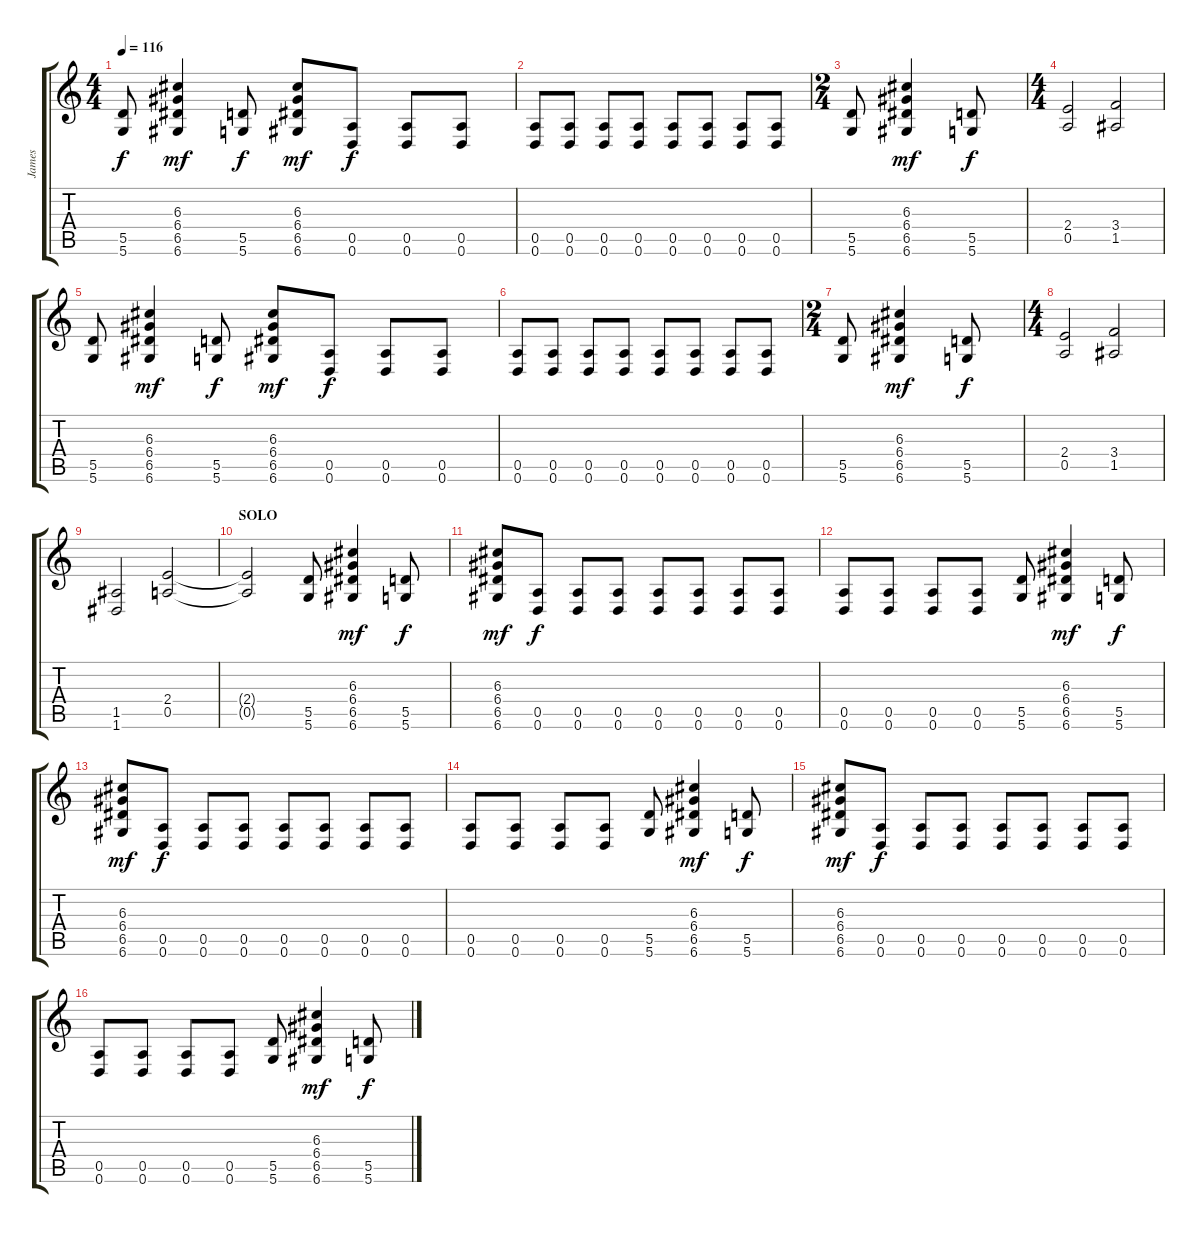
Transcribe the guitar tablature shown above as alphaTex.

\track ("James" "James") {instrument overdrivenguitar}
\staff {score tabs}
\tuning (E4 B3 G3 D3 A2 D2) {hide}
\ts (4 4)
\tempo 116
\clef g2
\ks c
(5.5 5.6).8{dy f} (6.3 6.4 6.5 6.6).4{dy mf} (5.5 5.6).8{dy f} (6.3 6.4 6.5 6.6).8{dy mf} (0.5 0.6).8{dy f} (0.5 0.6).8 (0.5 0.6).8 |
(0.5 0.6).8 (0.5 0.6).8 (0.5 0.6).8 (0.5 0.6).8 (0.5 0.6).8 (0.5 0.6).8 (0.5 0.6).8 (0.5 0.6).8 |
\ts (2 4)
(5.5 5.6).8 (6.3 6.4 6.5 6.6).4{dy mf} (5.5 5.6).8{dy f} |
\ts (4 4)
(2.4 0.5).2 (3.4 1.5).2 |
(5.5 5.6).8 (6.3 6.4 6.5 6.6).4{dy mf} (5.5 5.6).8{dy f} (6.3 6.4 6.5 6.6).8{dy mf} (0.5 0.6).8{dy f} (0.5 0.6).8 (0.5 0.6).8 |
(0.5 0.6).8 (0.5 0.6).8 (0.5 0.6).8 (0.5 0.6).8 (0.5 0.6).8 (0.5 0.6).8 (0.5 0.6).8 (0.5 0.6).8 |
\ts (2 4)
(5.5 5.6).8 (6.3 6.4 6.5 6.6).4{dy mf} (5.5 5.6).8{dy f} |
\ts (4 4)
(2.4 0.5).2 (3.4 1.5).2 |
(1.5 1.6).2 (2.4 0.5).2 |
\section ("" "SOLO")
(2.4{t} 0.5{t}).2 (5.5 5.6).8 (6.3 6.4 6.5 6.6).4{dy mf} (5.5 5.6).8{dy f} |
(6.3 6.4 6.5 6.6).8{dy mf} (0.5 0.6).8{dy f} (0.5 0.6).8 (0.5 0.6).8 (0.5 0.6).8 (0.5 0.6).8 (0.5 0.6).8 (0.5 0.6).8 |
(0.5 0.6).8 (0.5 0.6).8 (0.5 0.6).8 (0.5 0.6).8 (5.5 5.6).8 (6.3 6.4 6.5 6.6).4{dy mf} (5.5 5.6).8{dy f} |
(6.3 6.4 6.5 6.6).8{dy mf} (0.5 0.6).8{dy f} (0.5 0.6).8 (0.5 0.6).8 (0.5 0.6).8 (0.5 0.6).8 (0.5 0.6).8 (0.5 0.6).8 |
(0.5 0.6).8 (0.5 0.6).8 (0.5 0.6).8 (0.5 0.6).8 (5.5 5.6).8 (6.3 6.4 6.5 6.6).4{dy mf} (5.5 5.6).8{dy f} |
(6.3 6.4 6.5 6.6).8{dy mf} (0.5 0.6).8{dy f} (0.5 0.6).8 (0.5 0.6).8 (0.5 0.6).8 (0.5 0.6).8 (0.5 0.6).8 (0.5 0.6).8 |
(0.5 0.6).8 (0.5 0.6).8 (0.5 0.6).8 (0.5 0.6).8 (5.5 5.6).8 (6.3 6.4 6.5 6.6).4{dy mf} (5.5 5.6).8{dy f}
